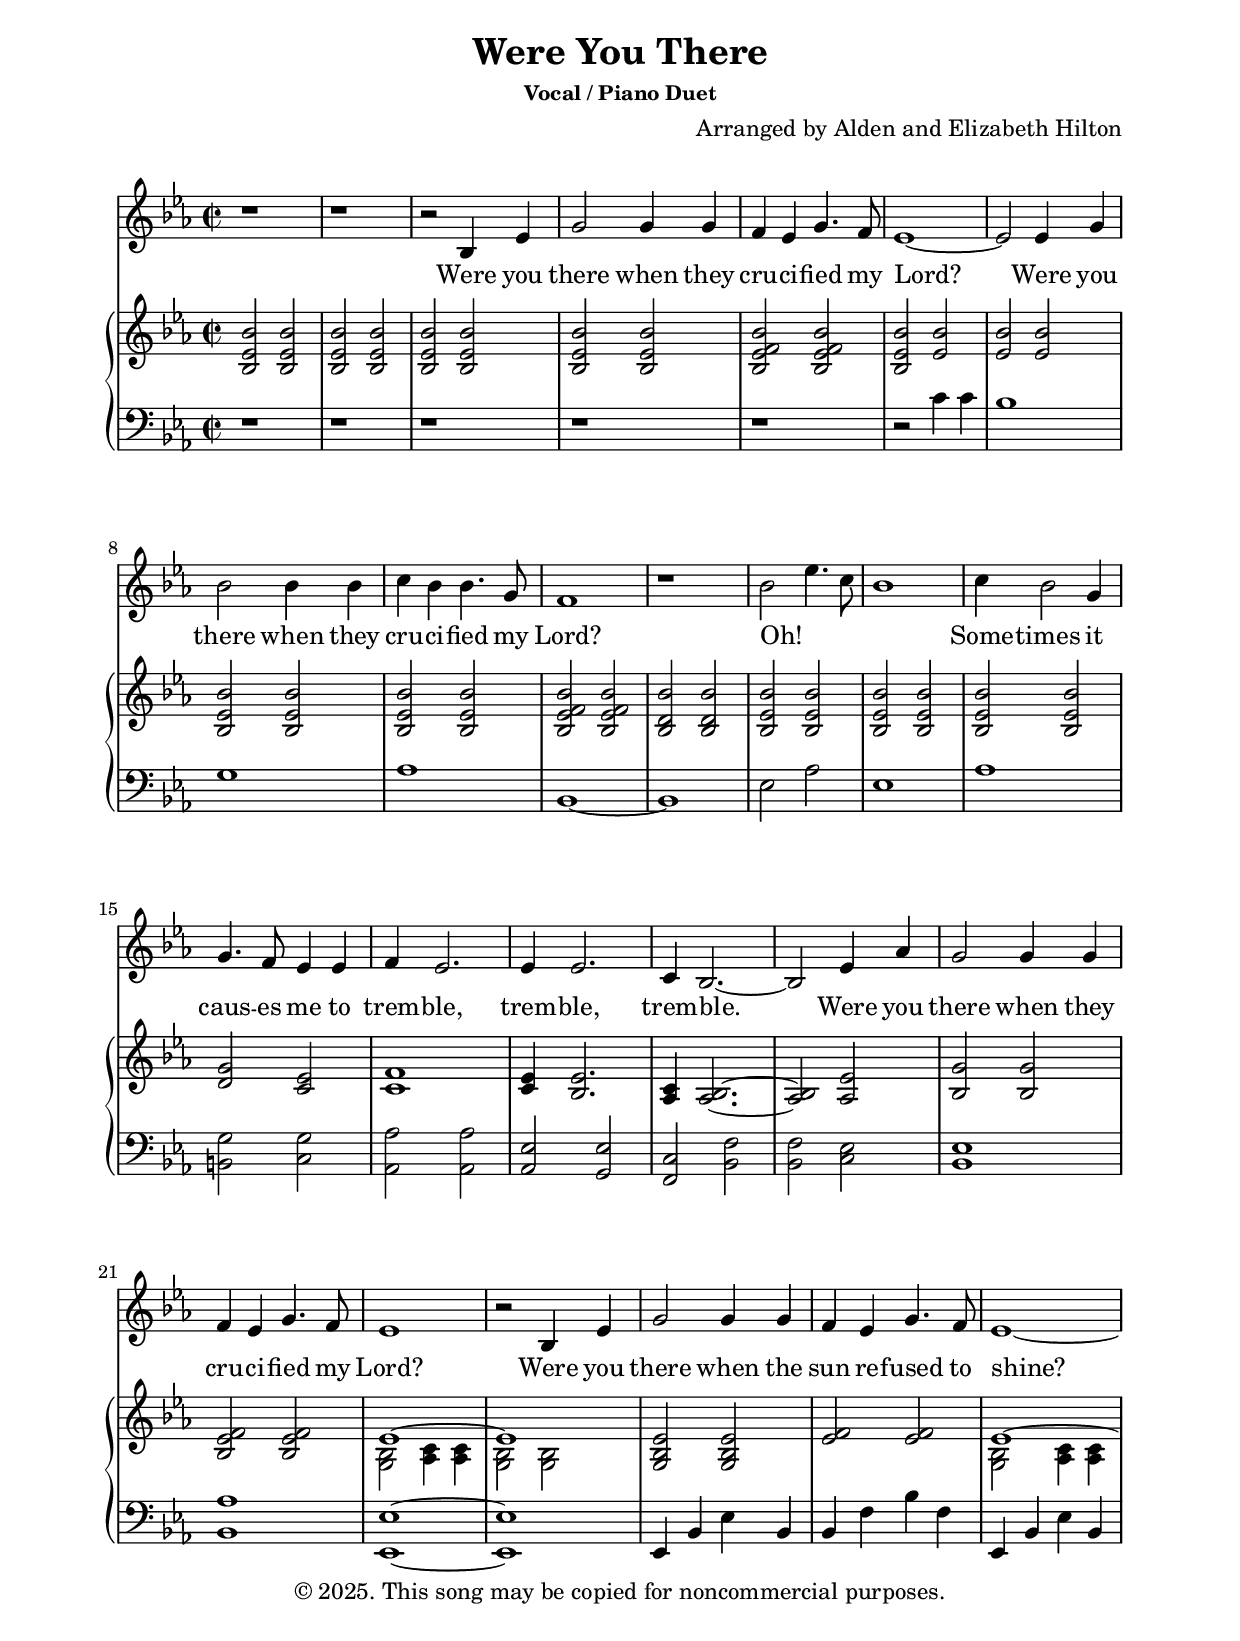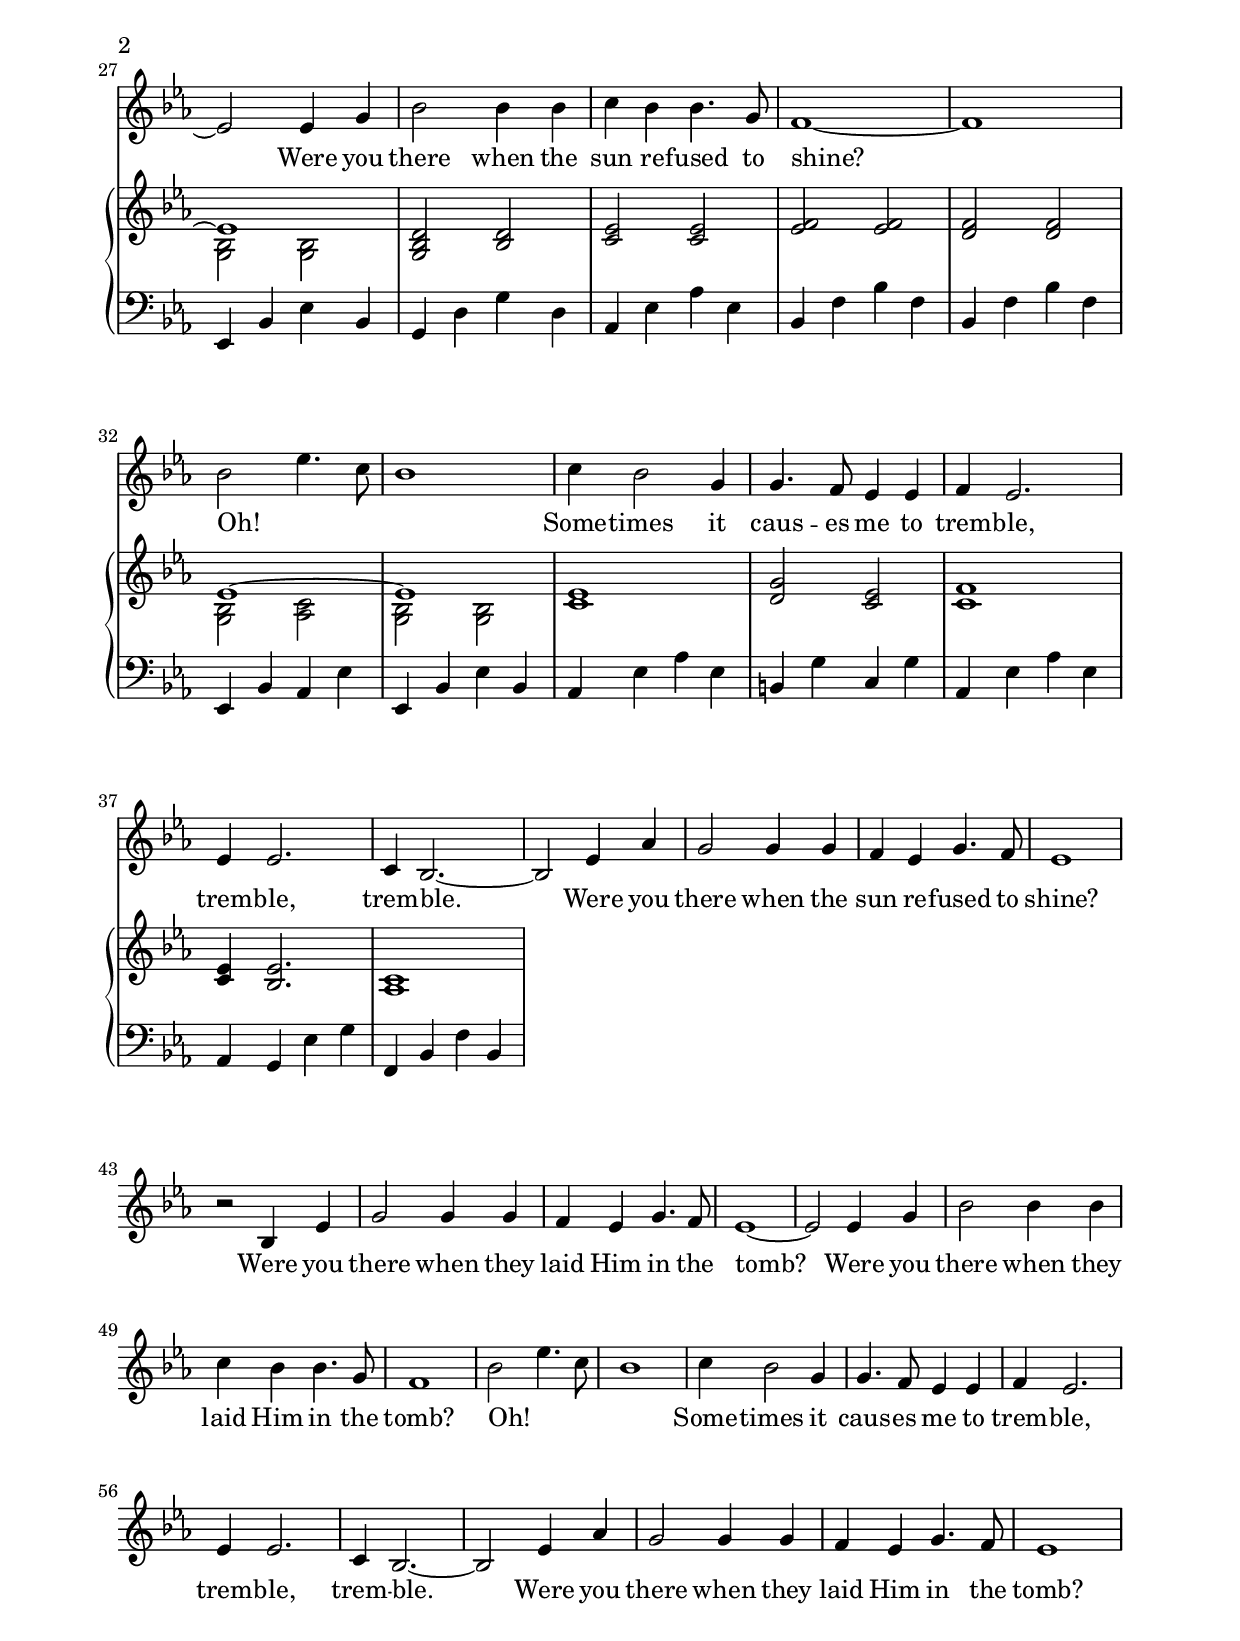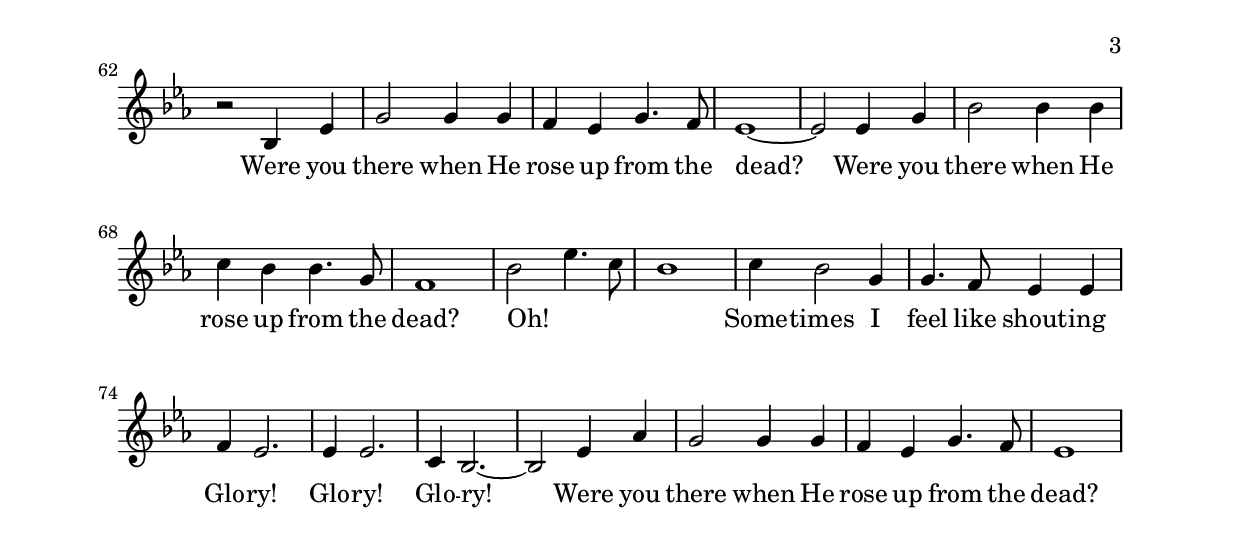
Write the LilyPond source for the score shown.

\version "2.24.4"

\header {
  title = "Were You There"
  subsubtitle = "Vocal / Piano Duet"
  composer = "Arranged by Alden and Elizabeth Hilton"
  arranger = " "
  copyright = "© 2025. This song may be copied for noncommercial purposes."
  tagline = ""
}

\paper {
  indent = 0\cm
  top-margin = 15
  left-margin = 20
  right-margin = 20
  bottom-margin = 15
}

text = \lyricmode {
  % Verse 1
  Were you there when they cru -- ci -- fied my Lord?
  Were you there when they cru -- ci -- fied my Lord?
  Oh! _ _ _ Some -- times it caus -- es me to trem -- ble, trem -- ble, trem -- ble.
  Were you there when they cru -- ci -- fied my Lord?

  % Verse 2
  Were you there when the sun re -- fused to shine?
  Were you there when the sun re -- fused to shine?
  Oh! _ _ _ Some -- times it caus -- es me to trem -- ble, trem -- ble, trem -- ble.
  Were you there when the sun re -- fused to shine?

  % Verse 3
  Were you there when they laid Him in the tomb?
  Were you there when they laid Him in the tomb?
  Oh! _ _ _ Some -- times it caus -- es me to trem -- ble, trem -- ble, trem -- ble.
  Were you there when they laid Him in the tomb?

  % Verse 4
  Were you there when He rose up from the dead?
  Were you there when He rose up from the dead?
  Oh! _ _ _ Some -- times I feel like shout -- ing Glo -- ry! Glo -- ry! Glo -- ry!
  Were you there when He rose up from the dead?
}

melody = \relative c' {
  \clef treble
  \key ees\major
  \time 2/2
  % Verse 1
  r1 |
  r1 |
  r2 bes4 ees |
  g2 g4 g |
  f ees g4. f8 |
  ees1~ |
  ees2 ees4 g |
  bes2 bes4 bes |
  c bes bes4. g8 |
  f1 |
  r1 |
  bes2 ees4. c8 |
  bes1 |
  c4 bes2 g4 |
  g4. f8 ees4 ees |
  f4 ees2. |
  ees4 ees2. |
  c4 bes2.~ |
  bes2 ees4 aes |
  g2 g4 g |
  f ees g4. f8 |
  ees1 |

  % Verse 2
  r2 bes4 ees |
  g2 g4 g |
  f ees g4. f8 |
  ees1~ |
  ees2 ees4 g |
  bes2 bes4 bes |
  c bes bes4. g8 |
  f1~ |
  f1 |
  bes2 ees4. c8 |
  bes1 |
  c4 bes2 g4 |
  g4. f8 ees4 ees |
  f4 ees2. |
  ees4 ees2. |
  c4 bes2.~ |
  bes2 ees4 aes |
  g2 g4 g |
  f ees g4. f8 |
  ees1 |

  % Verse 3
  r2 bes4 ees |
  g2 g4 g |
  f ees g4. f8 |
  ees1~ |
  ees2 ees4 g |
  bes2 bes4 bes |
  c bes bes4. g8 |
  f1 |
  bes2 ees4. c8 |
  bes1 |
  c4 bes2 g4 |
  g4. f8 ees4 ees |
  f4 ees2. |
  ees4 ees2. |
  c4 bes2.~ |
  bes2 ees4 aes |
  g2 g4 g |
  f ees g4. f8 |
  ees1 |

  % Verse 4
  r2 bes4 ees |
  g2 g4 g |
  f ees g4. f8 |
  ees1~ |
  ees2 ees4 g |
  bes2 bes4 bes |
  c bes bes4. g8 |
  f1 |
  bes2 ees4. c8 |
  bes1 |
  c4 bes2 g4 |
  g4. f8 ees4 ees |
  f4 ees2. |
  ees4 ees2. |
  c4 bes2.~ |
  bes2 ees4 aes |
  g2 g4 g |
  f ees g4. f8 |
  ees1 |
}

upper = \relative c' {
  \clef treble
  \key ees\major
  \time 2/2
  % Verse 1
  <bes ees bes'>2 <bes ees bes'> |
  <bes ees bes'>2 <bes ees bes'> |
  <bes ees bes'>2 <bes ees bes'> |
  <bes ees bes'>2 <bes ees bes'> |
  <bes ees f bes>2 <bes ees f bes> |
  <bes ees bes'>2 <ees bes'> |
  <ees bes'>2 <ees bes'> |
  <bes ees bes'>2 <bes ees bes'> |
  <bes ees bes'>2 <bes ees bes'> |
  <bes ees f bes>2 <bes ees f bes> |
  <bes d bes'>2 <bes d bes'> |
  <bes ees bes'>2 <bes ees bes'> |
  <bes ees bes'>2 <bes ees bes'> |
  <bes ees bes'>2 <bes ees bes'> |
  <d g>2 <c ees> |
  <c f>1 |
  <c ees>4 <bes ees>2. |
  <aes c>4 <aes bes>2.~ |
  <aes bes>2 <aes ees'> |
  <bes g'>2 <bes g'> |
  <bes ees f>2 <bes ees f> |
  <<
    {
      \voiceOne
      ees1~ |
      ees1 |
    }
    \new Voice {
      \voiceTwo
      <g, bes>2 <aes c>4 <aes c> |
        <g bes>2 <g bes> |
    }
  >>

  % Verse 2
  <g bes ees>2 <g bes ees> |
  <ees' f> <ees f> |
  <<
    {
      \voiceOne
      ees1~ |
      ees1 |
    }
    \new Voice {
      \voiceTwo
      <g, bes>2 <aes c>4 <aes c> |
      <g bes>2 <g bes> |
    }
  >>
  <g bes d>2 <bes d> |
  <c ees>2 <c ees> |
  <ees f>2 <ees f> |
  <d f>2 <d f> |
  <<
    {
      \voiceOne
      ees1~ |
      ees1 |
    }
    \new Voice {
      \voiceTwo
      <g, bes>2 <aes c>2 |
      <g bes>2 <g bes> |
    }
  >>
  <c ees>1 |
  <d g>2 <c ees> |
  <c f>1 |
  <c ees>4 <bes ees>2. |
  <aes c>1 |
}

lower = \relative c' {
  \clef bass
  \key ees\major
  \time 2/2
  % Verse 1
  r1 |
  r1 |
  r1 |
  r1 |
  r1 |
  r2 c4 c |
  bes1 |
  g1 |
  aes1 |
  bes,1~ |
  bes1 |
  ees2 aes |
  ees1 |
  aes1 |
  <b, g'>2 <c g'> |
  <aes aes'>2 <aes aes'> |
  <aes ees'>2 <g ees'> |
  <f c'>2 <bes f'> |
  <bes f'>2 <c ees> |
  <bes ees>1 |
  <bes aes'>1 |
  <ees, ees'>1~ |
  <ees ees'>1 |

  % Verse 2
  ees4 bes' ees bes |
  bes4 f' bes f |
  ees,4 bes' ees bes |
  ees,4 bes' ees bes |
  g d' g d |
  aes ees' aes ees |
  bes4 f' bes f |
  bes,4 f' bes f |
  ees,4 bes' aes ees' |
  ees,4 bes' ees bes |
  aes ees' aes ees |
  b g' c, g' |
  aes, ees' aes ees |
  aes, g ees' g |
  f, bes f' bes, |
}

\score {
  <<
  \new Voice = "mel" { \melody }
  \new Lyrics \lyricsto mel \text
  \new PianoStaff <<
    \new Staff \with {printPartCombineTexts = ##f } \upper 
    \new Staff \lower
  >>
>>
  \layout { }
  \midi {}
}